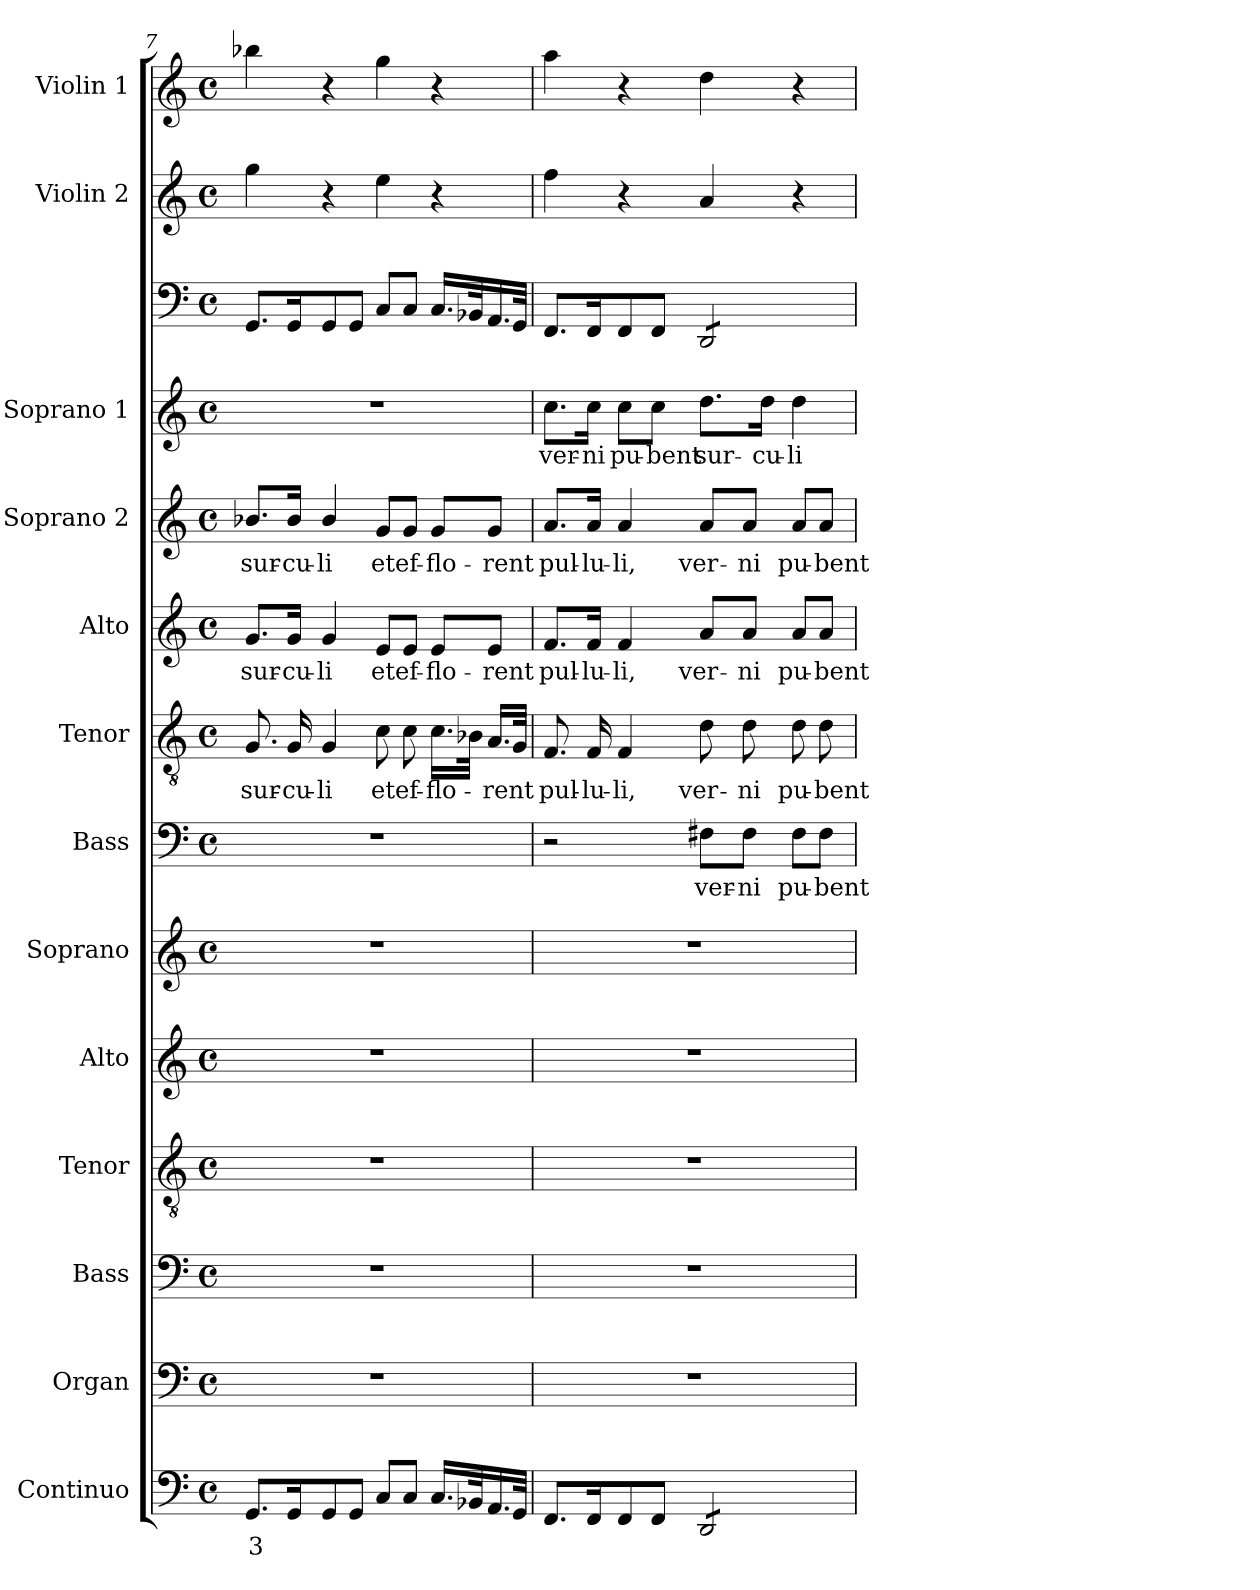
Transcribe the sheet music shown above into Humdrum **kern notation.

**kern	**text	**kern	**kern	**kern	**kern	**kern	**kern	**text	**kern	**text	**kern	**text	**kern	**text	**kern	**text	**kern	**kern	**kern
*part14	*part14	*part13	*part12	*part11	*part10	*part9	*part8	*part8	*part7	*part7	*part6	*part6	*part5	*part5	*part4	*part4	*part3	*part2	*part1
*staff14	*staff14	*staff13	*staff12	*staff11	*staff10	*staff9	*staff8	*staff8	*staff7	*staff7	*staff6	*staff6	*staff5	*staff5	*staff4	*staff4	*staff3	*staff2	*staff1
*I"Continuo	*	*I"Organ	*I"Bass	*I"Tenor	*I"Alto	*I"Soprano	*I"Bass	*	*I"Tenor	*	*I"Alto	*	*I"Soprano 2	*	*I"Soprano 1	*	*I""Acc. to violins"	*I"Violin 2	*I"Violin 1
*I'Cont.	*	*I'Org.	*I'B.	*I'T.	*I'A.	*I'S.	*I'B.	*	*I'T.	*	*I'A.	*	*I'S2.	*	*I'S1.	*	*I'Ac to violins.	*I'Vln. 2	*I'Vln. 1
*clefF4	*	*clefF4	*clefF4	*clefGv2	*clefG2	*clefG2	*clefF4	*	*clefGv2	*	*clefG2	*	*clefG2	*	*clefG2	*	*clefF4	*clefG2	*clefG2
*	*	*	*	*ITrd7c12	*	*	*	*	*ITrd7c12	*	*	*	*	*	*	*	*	*	*
*k[]	*	*k[]	*k[]	*k[]	*k[]	*k[]	*k[]	*	*k[]	*	*k[]	*	*k[]	*	*k[]	*	*k[]	*k[]	*k[]
*C:	*	*C:	*C:	*C:	*C:	*C:	*C:	*	*C:	*	*C:	*	*C:	*	*C:	*	*C:	*C:	*C:
*M4/4	*	*M4/4	*M4/4	*M4/4	*M4/4	*M4/4	*M4/4	*	*M4/4	*	*M4/4	*	*M4/4	*	*M4/4	*	*M4/4	*M4/4	*M4/4
*met(c)	*	*met(c)	*met(c)	*met(c)	*met(c)	*met(c)	*met(c)	*	*met(c)	*	*met(c)	*	*met(c)	*	*met(c)	*	*met(c)	*met(c)	*met(c)
=7	=7	=7	=7	=7	=7	=7	=7	=7	=7	=7	=7	=7	=7	=7	=7	=7	=7	=7	=7
!	!LO:LY:b:color=#000000	!	!	!	!	!	!	!	!	!	!	!	!	!	!	!	!	!	!
!	!	!	!	!	!	!	!	!	!	!LO:LY:b:color=#000000	!	!	!	!	!	!	!	!	!
!	!	!	!	!	!	!	!	!	!	!	!	!LO:LY:b:color=#000000	!	!	!	!	!	!	!
!	!	!	!	!	!	!	!	!	!	!	!	!	!	!LO:LY:b:color=#000000	!	!	!	!	!
8.GGi/L	3	1r	1r	1r	1r	1r	1r	.	8.GGi/	sur-	8.gi/L	sur-	8.b-Xi/L	sur-	1r	.	8.GGi/L	4ggi\	4bb-Xi\
!	!	!	!	!	!	!	!	!	!	!LO:LY:b:color=#000000	!	!	!	!	!	!	!	!	!
!	!	!	!	!	!	!	!	!	!	!	!	!LO:LY:b:color=#000000	!	!	!	!	!	!	!
!	!	!	!	!	!	!	!	!	!	!	!	!	!	!LO:LY:b:color=#000000	!	!	!	!	!
16GGi/k	.	.	.	.	.	.	.	.	16GGi/	-cu-	16gi/Jk	-cu-	16b-i/Jk	-cu-	.	.	16GGi/k	.	.
!	!	!	!	!	!	!	!	!	!	!LO:LY:b:color=#000000	!	!	!	!	!	!	!	!	!
!	!	!	!	!	!	!	!	!	!	!	!	!LO:LY:b:color=#000000	!	!	!	!	!	!	!
!	!	!	!	!	!	!	!	!	!	!	!	!	!	!LO:LY:b:color=#000000	!	!	!	!	!
8GGi/	.	.	.	.	.	.	.	.	4GGi/	-li	4gi/	-li	4b-i/	-li	.	.	8GGi/	4r	4r
8GGi/J	.	.	.	.	.	.	.	.	.	.	.	.	.	.	.	.	8GGi/J	.	.
!	!	!	!	!	!	!	!	!	!	!LO:LY:b:color=#000000	!	!	!	!	!	!	!	!	!
!	!	!	!	!	!	!	!	!	!	!	!	!LO:LY:b:color=#000000	!	!	!	!	!	!	!
!	!	!	!	!	!	!	!	!	!	!	!	!	!	!LO:LY:b:color=#000000	!	!	!	!	!
8Ci/L	.	.	.	.	.	.	.	.	8Ci\	et	8ei/L	et	8gi/L	et	.	.	8Ci/L	4eei\	4ggi\
!	!	!	!	!	!	!	!	!	!	!LO:LY:b:color=#000000	!	!	!	!	!	!	!	!	!
!	!	!	!	!	!	!	!	!	!	!	!	!LO:LY:b:color=#000000	!	!	!	!	!	!	!
!	!	!	!	!	!	!	!	!	!	!	!	!	!	!LO:LY:b:color=#000000	!	!	!	!	!
8Ci/J	.	.	.	.	.	.	.	.	8Ci\	ef-	8ei/J	ef-	8gi/J	ef-	.	.	8Ci/J	.	.
!	!	!	!	!	!	!	!	!	!	!LO:LY:b:color=#000000	!	!	!	!	!	!	!	!	!
!	!	!	!	!	!	!	!	!	!	!	!	!LO:LY:b:color=#000000	!	!	!	!	!	!	!
!	!	!	!	!	!	!	!	!	!	!	!	!	!	!LO:LY:b:color=#000000	!	!	!	!	!
16.Ci/LL	.	.	.	.	.	.	.	.	16.Ci\LL	-flo-	8ei/L	-flo-	8gi/L	-flo-	.	.	16.Ci/LL	4r	4r
32BB-Xi/k	.	.	.	.	.	.	.	.	32BB-Xi\JJk	.	.	.	.	.	.	.	32BB-Xi/k	.	.
!	!	!	!	!	!	!	!	!	!	!LO:LY:b:color=#000000	!	!	!	!	!	!	!	!	!
!	!	!	!	!	!	!	!	!	!	!	!	!LO:LY:b:color=#000000	!	!	!	!	!	!	!
!	!	!	!	!	!	!	!	!	!	!	!	!	!	!LO:LY:b:color=#000000	!	!	!	!	!
16.AAi/	.	.	.	.	.	.	.	.	16.AAi/LL	-rent	8ei/J	-rent	8gi/J	-rent	.	.	16.AAi/	.	.
32GGi/JJk	.	.	.	.	.	.	.	.	32GGi/JJk	.	.	.	.	.	.	.	32GGi/JJk	.	.
!!LO:PB:g=z
=8	=8	=8	=8	=8	=8	=8	=8	=8	=8	=8	=8	=8	=8	=8	=8	=8	=8	=8	=8
!	!	!	!	!	!	!	!	!	!	!LO:LY:b:color=#000000	!	!	!	!	!	!	!	!	!
!	!	!	!	!	!	!	!	!	!	!	!	!LO:LY:b:color=#000000	!	!	!	!	!	!	!
!	!	!	!	!	!	!	!	!	!	!	!	!	!	!LO:LY:b:color=#000000	!	!	!	!	!
!	!	!	!	!	!	!	!	!	!	!	!	!	!	!	!	!LO:LY:b:color=#000000	!	!	!
8.FFi/L	.	1r	1r	1r	1r	1r	2r	.	8.FFi/	pul-	8.fi/L	pul-	8.ai/L	pul-	8.cci\L	ver-	8.FFi/L	4ffi\	4aai\
!	!	!	!	!	!	!	!	!	!	!LO:LY:b:color=#000000	!	!	!	!	!	!	!	!	!
!	!	!	!	!	!	!	!	!	!	!	!	!LO:LY:b:color=#000000	!	!	!	!	!	!	!
!	!	!	!	!	!	!	!	!	!	!	!	!	!	!LO:LY:b:color=#000000	!	!	!	!	!
!	!	!	!	!	!	!	!	!	!	!	!	!	!	!	!	!LO:LY:b:color=#000000	!	!	!
16FFi/k	.	.	.	.	.	.	.	.	16FFi/	-lu-	16fi/Jk	-lu-	16ai/Jk	-lu-	16cci\Jk	-ni	16FFi/k	.	.
!	!	!	!	!	!	!	!	!	!	!LO:LY:b:color=#000000	!	!	!	!	!	!	!	!	!
!	!	!	!	!	!	!	!	!	!	!	!	!LO:LY:b:color=#000000	!	!	!	!	!	!	!
!	!	!	!	!	!	!	!	!	!	!	!	!	!	!LO:LY:b:color=#000000	!	!	!	!	!
!	!	!	!	!	!	!	!	!	!	!	!	!	!	!	!	!LO:LY:b:color=#000000	!	!	!
8FFi/	.	.	.	.	.	.	.	.	4FFi/	-li,	4fi/	-li,	4ai/	-li,	8cci\L	pu-	8FFi/	4r	4r
!	!	!	!	!	!	!	!	!	!	!	!	!	!	!	!	!LO:LY:b:color=#000000	!	!	!
8FFi/J	.	.	.	.	.	.	.	.	.	.	.	.	.	.	8cci\J	-bent	8FFi/J	.	.
!	!	!	!	!	!	!	!	!LO:LY:b:color=#000000	!	!	!	!	!	!	!	!	!	!	!
!	!	!	!	!	!	!	!	!	!	!LO:LY:b:color=#000000	!	!	!	!	!	!	!	!	!
!	!	!	!	!	!	!	!	!	!	!	!	!LO:LY:b:color=#000000	!	!	!	!	!	!	!
!	!	!	!	!	!	!	!	!	!	!	!	!	!	!LO:LY:b:color=#000000	!	!	!	!	!
!	!	!	!	!	!	!	!	!	!	!	!	!	!	!	!	!LO:LY:b:color=#000000	!	!	!
*tremolo	*	*	*	*	*	*	*	*	*	*	*	*	*	*	*	*	*	*	*
*	*	*	*	*	*	*	*	*	*	*	*	*	*	*	*	*	*tremolo	*	*
8DDi/L	.	.	.	.	.	.	8F#Xi\L	ver-	8Di\	ver-	8ai/L	ver-	8ai/L	ver-	8.ddi\L	sur-	8DDi/L	4ai/	4ddi\
!	!	!	!	!	!	!	!	!LO:LY:b:color=#000000	!	!	!	!	!	!	!	!	!	!	!
!	!	!	!	!	!	!	!	!	!	!LO:LY:b:color=#000000	!	!	!	!	!	!	!	!	!
!	!	!	!	!	!	!	!	!	!	!	!	!LO:LY:b:color=#000000	!	!	!	!	!	!	!
!	!	!	!	!	!	!	!	!	!	!	!	!	!	!LO:LY:b:color=#000000	!	!	!	!	!
8DDi/	.	.	.	.	.	.	8F#i\J	-ni	8Di\	-ni	8ai/J	-ni	8ai/J	-ni	.	.	8DDi/	.	.
!	!	!	!	!	!	!	!	!	!	!	!	!	!	!	!	!LO:LY:b:color=#000000	!	!	!
.	.	.	.	.	.	.	.	.	.	.	.	.	.	.	16ddi\Jk	-cu-	.	.	.
!	!	!	!	!	!	!	!	!LO:LY:b:color=#000000	!	!	!	!	!	!	!	!	!	!	!
!	!	!	!	!	!	!	!	!	!	!LO:LY:b:color=#000000	!	!	!	!	!	!	!	!	!
!	!	!	!	!	!	!	!	!	!	!	!	!LO:LY:b:color=#000000	!	!	!	!	!	!	!
!	!	!	!	!	!	!	!	!	!	!	!	!	!	!LO:LY:b:color=#000000	!	!	!	!	!
!	!	!	!	!	!	!	!	!	!	!	!	!	!	!	!	!LO:LY:b:color=#000000	!	!	!
8DDi/	.	.	.	.	.	.	8F#i\L	pu-	8Di\	pu-	8ai/L	pu-	8ai/L	pu-	4ddi\	-li	8DDi/	4r	4r
!	!	!	!	!	!	!	!	!LO:LY:b:color=#000000	!	!	!	!	!	!	!	!	!	!	!
!	!	!	!	!	!	!	!	!	!	!LO:LY:b:color=#000000	!	!	!	!	!	!	!	!	!
!	!	!	!	!	!	!	!	!	!	!	!	!LO:LY:b:color=#000000	!	!	!	!	!	!	!
!	!	!	!	!	!	!	!	!	!	!	!	!	!	!LO:LY:b:color=#000000	!	!	!	!	!
8DDi/J	.	.	.	.	.	.	8F#i\J	-bent	8Di\	-bent	8ai/J	-bent	8ai/J	-bent	.	.	8DDi/J	.	.
*	*	*	*	*	*	*	*	*	*	*	*	*	*	*	*	*	*Xtremolo	*	*
*Xtremolo	*	*	*	*	*	*	*	*	*	*	*	*	*	*	*	*	*	*	*
=	=	=	=	=	=	=	=	=	=	=	=	=	=	=	=	=	=	=	=
*-	*-	*-	*-	*-	*-	*-	*-	*-	*-	*-	*-	*-	*-	*-	*-	*-	*-	*-	*-
